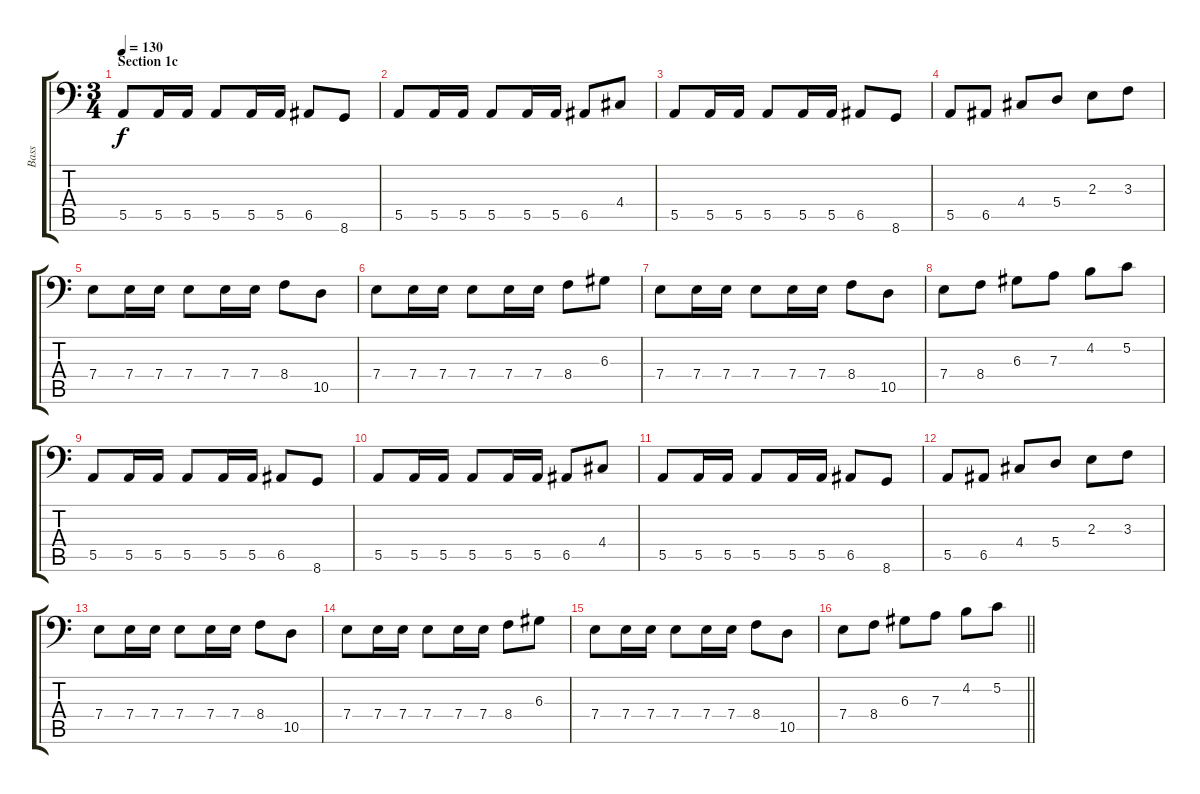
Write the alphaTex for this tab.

\track ("Bass" "Bass") {instrument electricbassfinger}
\staff {score tabs}
\tuning (C3 G2 D2 A1 E1 B0) {hide}
\ts (3 4)
\section ("" "Section 1c")
\tempo 130
\clef f4
\ks c
5.5.8{dy f} 5.5.16 5.5.16 5.5.8 5.5.16 5.5.16 6.5.8 8.6.8 |
5.5.8 5.5.16 5.5.16 5.5.8 5.5.16 5.5.16 6.5.8 4.4.8 |
5.5.8 5.5.16 5.5.16 5.5.8 5.5.16 5.5.16 6.5.8 8.6.8 |
5.5.8 6.5.8 4.4.8 5.4.8 2.3.8 3.3.8 |
7.4.8 7.4.16 7.4.16 7.4.8 7.4.16 7.4.16 8.4.8 10.5.8 |
7.4.8 7.4.16 7.4.16 7.4.8 7.4.16 7.4.16 8.4.8 6.3.8 |
7.4.8 7.4.16 7.4.16 7.4.8 7.4.16 7.4.16 8.4.8 10.5.8 |
7.4.8 8.4.8 6.3.8 7.3.8 4.2.8 5.2.8 |
5.5.8 5.5.16 5.5.16 5.5.8 5.5.16 5.5.16 6.5.8 8.6.8 |
5.5.8 5.5.16 5.5.16 5.5.8 5.5.16 5.5.16 6.5.8 4.4.8 |
5.5.8 5.5.16 5.5.16 5.5.8 5.5.16 5.5.16 6.5.8 8.6.8 |
5.5.8 6.5.8 4.4.8 5.4.8 2.3.8 3.3.8 |
7.4.8 7.4.16 7.4.16 7.4.8 7.4.16 7.4.16 8.4.8 10.5.8 |
7.4.8 7.4.16 7.4.16 7.4.8 7.4.16 7.4.16 8.4.8 6.3.8 |
7.4.8 7.4.16 7.4.16 7.4.8 7.4.16 7.4.16 8.4.8 10.5.8 |
\barLineRight lightlight
7.4.8 8.4.8 6.3.8 7.3.8 4.2.8 5.2.8
